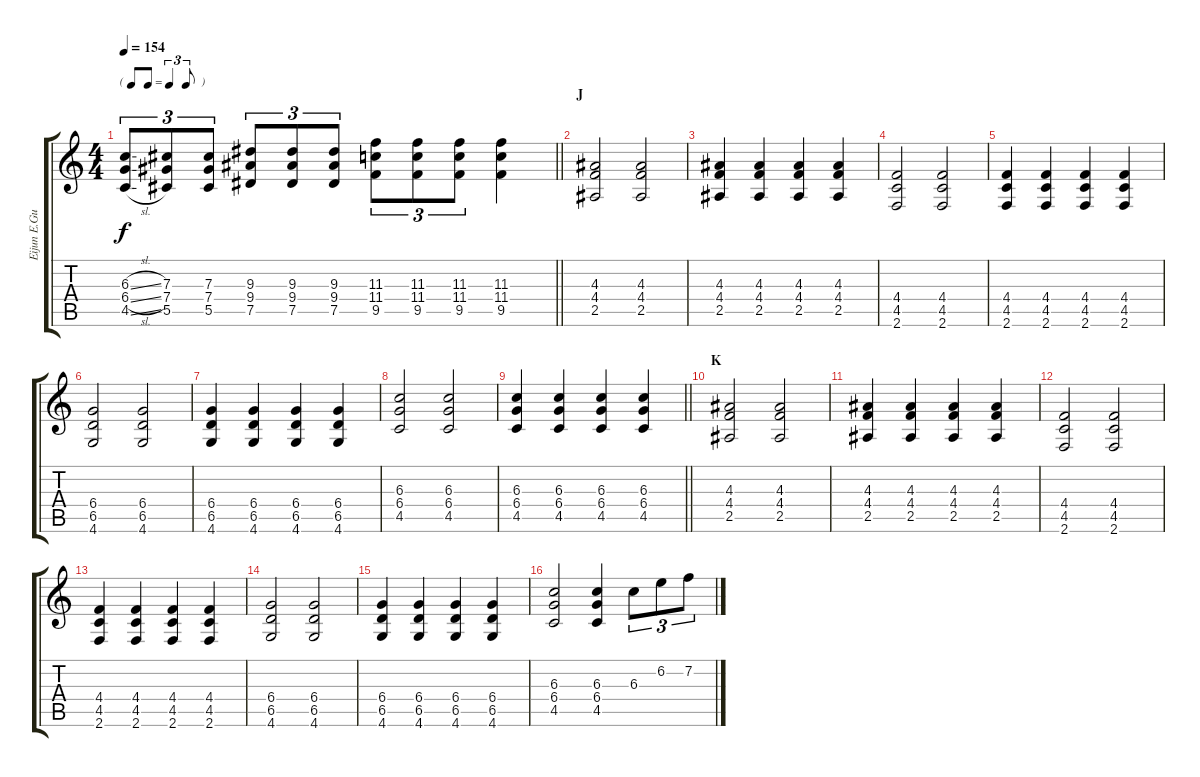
\track ("Eijun E.Guitar III" "Eijun E.Gu") {instrument distortionguitar}
\staff {score tabs}
\tuning (Eb4 Bb3 Gb3 Db3 Ab2 Eb2) {hide}
\ts (4 4)
\tf triplet8th
\tempo 154
\clef g2
\barLineRight lightlight
\ks c
(6.3{sl} 6.4{sl} 4.5{sl}).8{tu (3 2) dy f} (7.3 7.4 5.5).8{tu (3 2)} (7.3 7.4 5.5).8{tu (3 2)} (9.3 9.4 7.5).8{tu (3 2)} (9.3 9.4 7.5).8{tu (3 2)} (9.3 9.4 7.5).8{tu (3 2)} (11.3 11.4 9.5).8{tu (3 2)} (11.3 11.4 9.5).8{tu (3 2)} (11.3 11.4 9.5).8{tu (3 2)} (11.3 11.4 9.5).4 |
\section ("" "J")
(4.3 4.4 2.5).2 (4.3 4.4 2.5).2 |
(4.3 4.4 2.5).4 (4.3 4.4 2.5).4 (4.3 4.4 2.5).4 (4.3 4.4 2.5).4 |
(4.4 4.5 2.6).2 (4.4 4.5 2.6).2 |
(4.4 4.5 2.6).4 (4.4 4.5 2.6).4 (4.4 4.5 2.6).4 (4.4 4.5 2.6).4 |
(6.4 6.5 4.6).2 (6.4 6.5 4.6).2 |
(6.4 6.5 4.6).4 (6.4 6.5 4.6).4 (6.4 6.5 4.6).4 (6.4 6.5 4.6).4 |
(6.3 6.4 4.5).2 (6.3 6.4 4.5).2 |
\barLineRight lightlight
(6.3 6.4 4.5).4 (6.3 6.4 4.5).4 (6.3 6.4 4.5).4 (6.3 6.4 4.5).4 |
\section ("" "K")
(4.3 4.4 2.5).2 (4.3 4.4 2.5).2 |
(4.3 4.4 2.5).4 (4.3 4.4 2.5).4 (4.3 4.4 2.5).4 (4.3 4.4 2.5).4 |
(4.4 4.5 2.6).2 (4.4 4.5 2.6).2 |
(4.4 4.5 2.6).4 (4.4 4.5 2.6).4 (4.4 4.5 2.6).4 (4.4 4.5 2.6).4 |
(6.4 6.5 4.6).2 (6.4 6.5 4.6).2 |
(6.4 6.5 4.6).4 (6.4 6.5 4.6).4 (6.4 6.5 4.6).4 (6.4 6.5 4.6).4 |
(6.3 6.4 4.5).2 (6.3 6.4 4.5).4 6.3.8{tu (3 2)} 6.2.8{tu (3 2)} 7.2.8{tu (3 2)}
